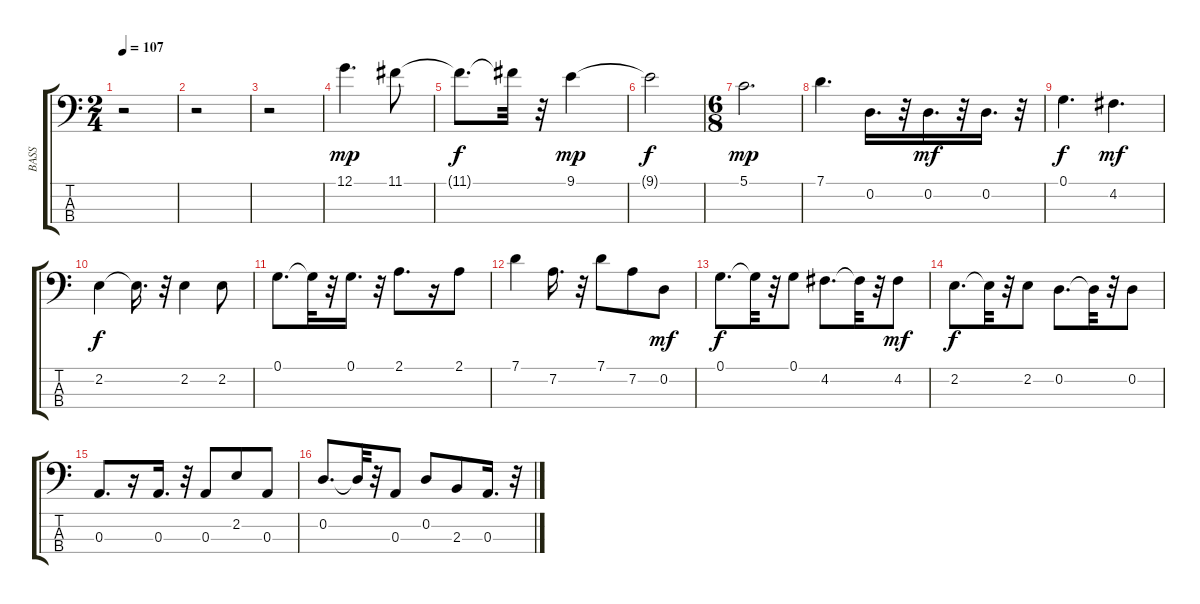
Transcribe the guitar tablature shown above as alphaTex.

\track ("BASS" "BASS") {instrument fretlessbass}
\staff {score tabs}
\tuning (G2 D2 A1 E1) {hide}
\ts (2 4)
\tempo 107
\clef f4
\ks c
r.2{dy mp instrument fretlessbass} |
r.2 |
r.2 |
12.1.4{d} 11.1.8 |
11.1{t}.8{d dy f} 11.1{t}.32 r.32 9.1.4{dy mp} |
9.1{t}.2{dy f} |
\ts (6 8)
5.1.2{d dy mp} |
7.1.4{d} 0.2.16{d} r.32 0.2.16{d dy mf} r.32 0.2.16{d} r.32 |
0.1.4{d dy f} 4.2.4{d dy mf} |
2.2.4{dy f} 2.2{t}.16{d} r.32 2.2.4 2.2.8 |
0.1.8{d} 0.1{t}.32 r.32 0.1.16{d} r.32 2.1.8{d} r.16 2.1.8 |
7.1.4 7.2.16{d} r.32 7.1.8 7.2.8 0.2.8{dy mf} |
0.1.8{d dy f} 0.1{t}.32 r.32 0.1.8 4.2.8{d} 4.2{t}.32 r.32 4.2.8{dy mf} |
2.2.8{d dy f} 2.2{t}.32 r.32 2.2.8 0.2.8{d} 0.2{t}.32 r.32 0.2.8 |
0.3.8{d} r.16 0.3.16{d} r.32 0.3.8 2.2.8 0.3.8 |
0.2.8{d} 0.2{t}.32 r.32 0.3.8 0.2.8 2.3.8 0.3.16{d} r.32
